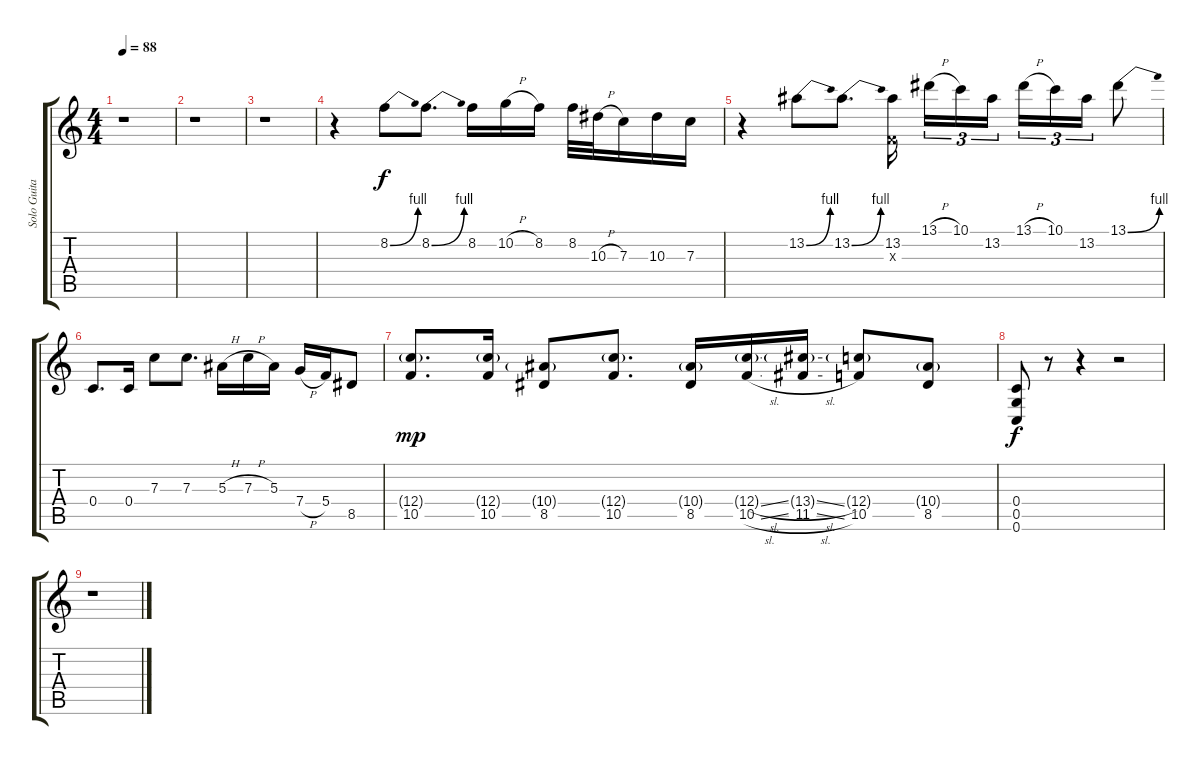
\track ("Solo Guitar" "Solo Guita") {instrument overdrivenguitar}
\staff {score tabs}
\tuning (D4 A3 F3 C3 G2 C2) {hide}
\ts (4 4)
\tempo 88
\clef g2
\ks c
r.1{dy f} |
r.1 |
r.1 |
r.4 8.2{be (bend 0 0 60 4)}.8 8.2{be (bend 0 0 60 4)}.8{d} 8.2.16 10.2{h}.16 8.2.16 8.2.32 10.3{h}.32 7.3.16 10.3.16 7.3.16 |
r.4 13.2{be (bend 0 0 60 4)}.8 13.2{be (bend 0 0 60 4)}.8{d} (13.2 0.3{x}).16{beam splitsecondary} 13.1{h}.16{tu (3 2)} 10.1.16{tu (3 2)} 13.2.16{tu (3 2)} 13.1{h}.16{tu (3 2)} 10.1.16{tu (3 2)} 13.2.16{tu (3 2)} 13.1{be (bend 0 0 60 4)}.8 |
0.4.8{d} 0.4.16 7.3.8 7.3.8{d} 5.3{h}.16 7.3{h}.16 5.3.16 7.4{h}.16 5.4.16 8.5.8 |
(12.4{g} 10.5).8{d dy mp} (12.4{g} 10.5).16 (10.4{g} 8.5).8 (12.4{g} 10.5).8{d} (10.4{g} 8.5).16 (12.4{sl g} 10.5{sl}).16 (13.4{sl g} 11.5{sl}).16 (12.4{g} 10.5).8 (10.4{g} 8.5).8 |
(0.4 0.5 0.6).8{dy f} r.8 r.4 r.2 |
r.1
